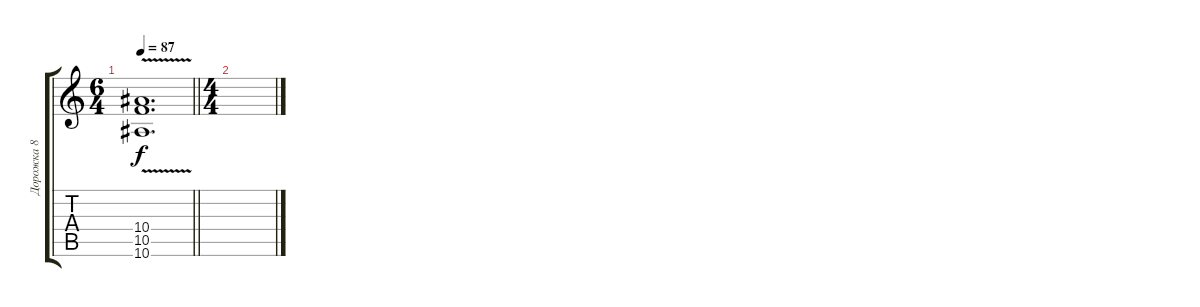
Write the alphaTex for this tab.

\track ("Дорожка 8" "Дорожка 8") {instrument acousticguitarsteel}
\staff {score tabs}
\tuning (D4 A3 F3 C3 G2 C2) {hide}
\ts (6 4)
\tempo 87
\clef g2
\barLineRight lightlight
\ks c
(10.4{v} 10.5{v} 10.6{v}).1{d dy f volume 13} |
\ts (4 4)
